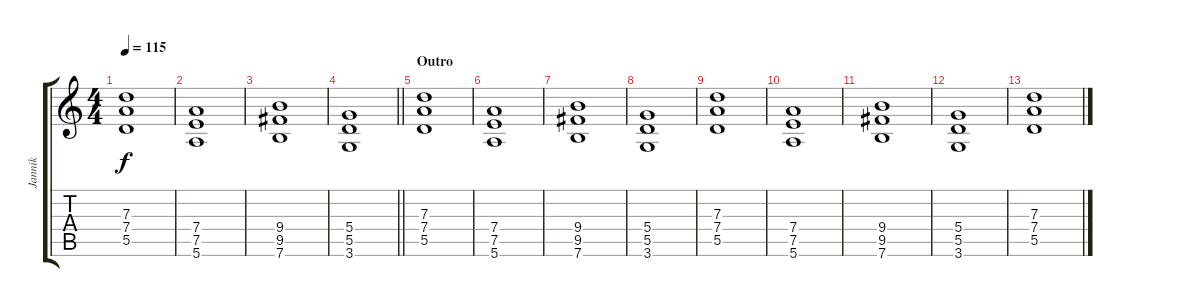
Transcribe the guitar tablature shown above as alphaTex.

\track ("Jannik" "Jannik") {instrument overdrivenguitar}
\staff {score tabs}
\tuning (E4 B3 G3 D3 A2 E2) {hide}
\ts (4 4)
\tempo 115
\clef g2
\ks c
(7.3 7.4 5.5).1{dy f} |
(7.4 7.5 5.6).1 |
(9.4 9.5 7.6).1 |
\barLineRight lightlight
(5.4 5.5 3.6).1 |
\section ("" "Outro")
(7.3 7.4 5.5).1 |
(7.4 7.5 5.6).1 |
(9.4 9.5 7.6).1 |
(5.4 5.5 3.6).1 |
(7.3 7.4 5.5).1 |
(7.4 7.5 5.6).1 |
(9.4 9.5 7.6).1 |
(5.4 5.5 3.6).1 |
(7.3 7.4 5.5).1
